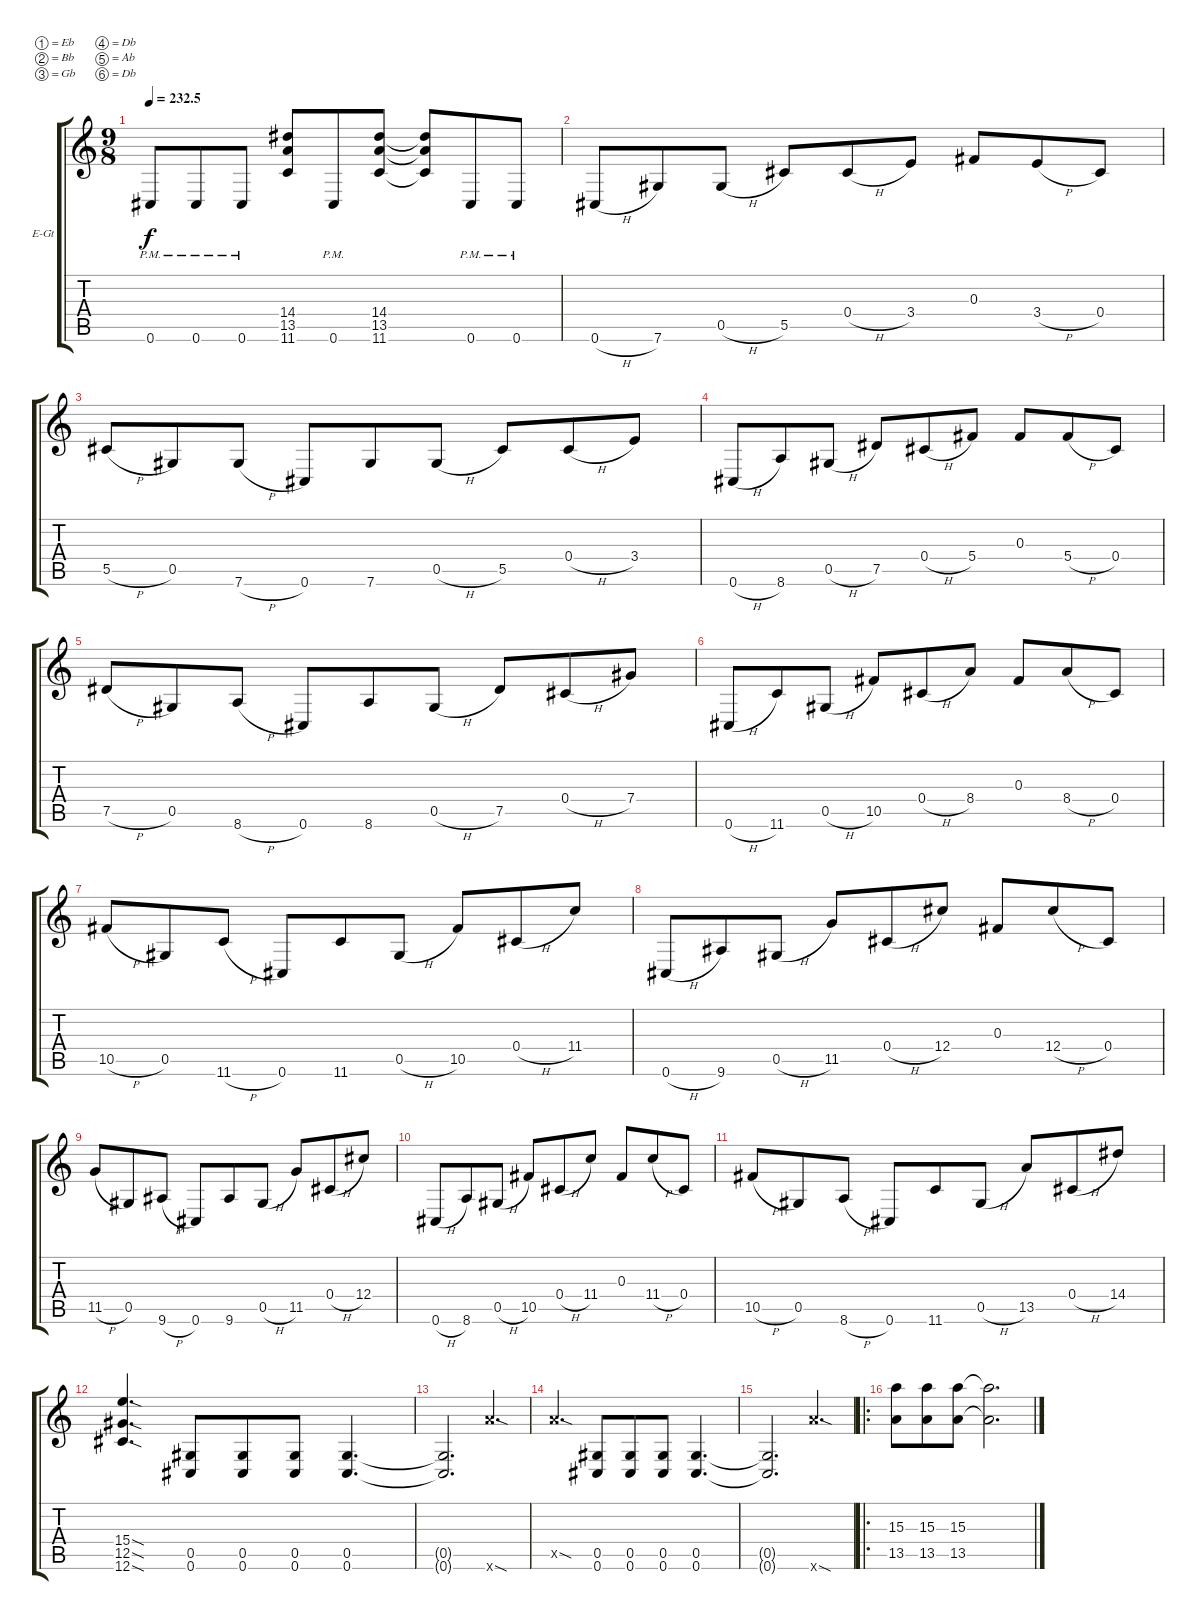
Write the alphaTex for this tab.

\defaultSystemsLayout 4
\bracketExtendMode groupsimilarinstruments
\firstSystemTrackNameOrientation horizontal
\otherSystemsTrackNameOrientation horizontal
\track ("Daniel Mongrain" "E-Gt") {instrument distortionguitar}
\staff {score tabs}
\tuning (Eb4 Bb3 Gb3 Db3 Ab2 Db2)
\ts (9 8)
\tempo
232.5
\accidentals auto
\clef g2
\ottava regular
\simile none
\ks c
0.6{pm}.8{dy f} 0.6{pm}.8 0.6{pm}.8 (11.6 13.5 14.4).8 0.6{pm}.8 (11.6 13.5 14.4).8 (14.4{t} 13.5{t} 11.6{t}).8 0.6{pm}.8 0.6{pm}.8 |
0.6{h}.8 7.6.8 0.5{h}.8 5.5.8 0.4{h}.8 3.4.8 0.3.8 3.4{h}.8 0.4.8 |
5.5{h}.8 0.5.8 7.6{h}.8 0.6.8 7.6.8 0.5{h}.8 5.5.8 0.4{h}.8 3.4.8 |
0.6{h}.8 8.6.8 0.5{h}.8 7.5.8 0.4{h}.8 5.4.8 0.3.8 5.4{h}.8 0.4.8 |
7.5{h}.8 0.5.8 8.6{h}.8 0.6.8 8.6.8 0.5{h}.8 7.5.8 0.4{h}.8 7.4.8 |
0.6{h}.8 11.6.8 0.5{h}.8 10.5.8 0.4{h}.8 8.4.8 0.3.8 8.4{h}.8 0.4.8 |
10.5{h}.8 0.5.8 11.6{h}.8 0.6.8 11.6.8 0.5{h}.8 10.5.8 0.4{h}.8 11.4.8 |
0.6{h}.8 9.6.8 0.5{h}.8 11.5.8 0.4{h}.8 12.4.8 0.3.8 12.4{h}.8 0.4.8 |
11.5{h}.8 0.5.8 9.6{h}.8 0.6.8 9.6.8 0.5{h}.8 11.5.8 0.4{h}.8 12.4.8 |
0.6{h}.8 8.6.8 0.5{h}.8 10.5.8 0.4{h}.8 11.4.8 0.3.8 11.4{h}.8 0.4.8 |
10.5{h}.8 0.5.8 8.6{h}.8 0.6.8 11.6.8 0.5{h}.8 13.5.8 0.4{h}.8 14.4.8 |
(12.6{sod} 12.5{sod} 15.4{sod}).4{d} (0.5 0.6).8 (0.5 0.6).8 (0.5 0.6).8 (0.5 0.6).4{d} |
(0.6{t} 0.5{t}).2{d} 20.6{sod x}.4{d} |
13.5{sod x}.4{d} (0.5 0.6).8 (0.5 0.6).8 (0.5 0.6).8 (0.5 0.6).4{d} |
(0.6{t} 0.5{t}).2{d} 20.6{sod x}.4{d} |
\ro
(13.5 15.3).8 (13.5 15.3).8 (13.5 15.3).8 (13.5{t} 15.3{t}).2{d}
